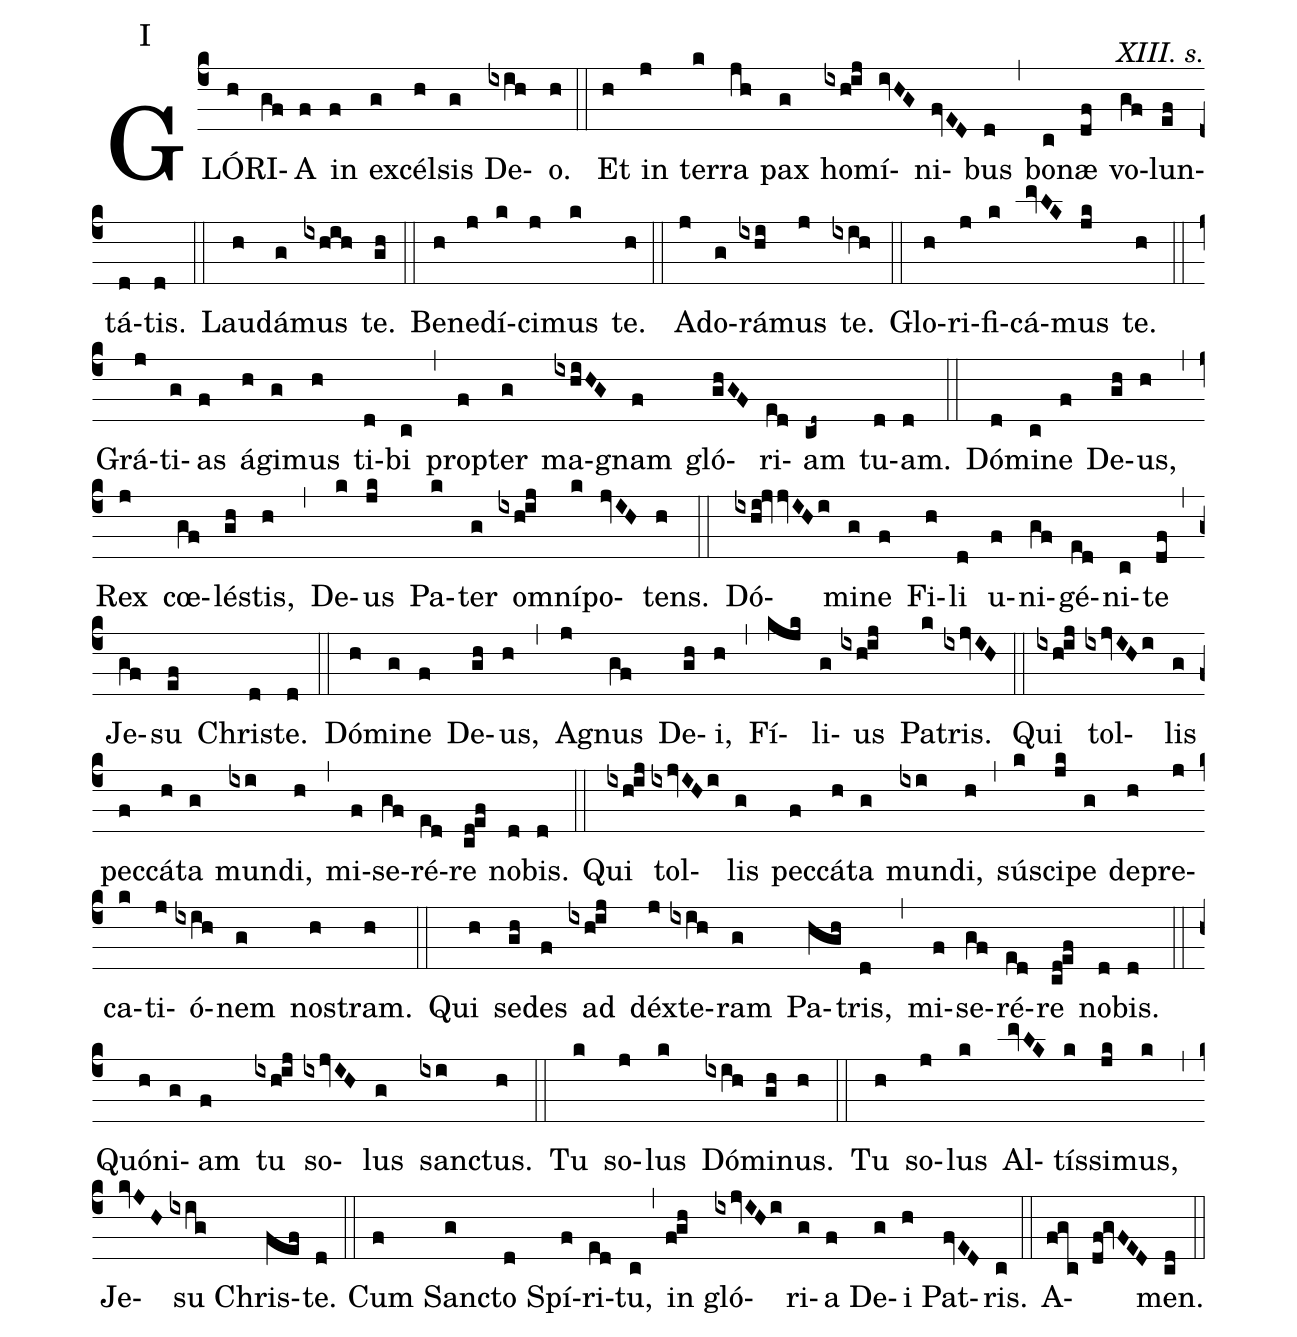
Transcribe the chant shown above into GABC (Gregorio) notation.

annotation:I;
commentary:XIII. s.;
office-part:Kyriale;
%%
(c4) GLÓ(h)RI(gf)A(f) in(f) ex(g)cél(h)sis(g) De(ixih//)o.(h) (::) Et(h) in(j) ter(k)ra(jh) pax(g) ho(ixh!ij)mí(ivHG)ni(fvED)bus(d) (,) bo(c)næ(df) vo(gf)lun(ef)tá(d)tis.(d) (::) Lau(h)dá(g)mus(ixhih) te.(gh) (::) Be(h)ne(j)dí(k)ci(j)mus(k) te.(h) (::) A(j)do(g)rá(ixhi)mus(j) te.(ixih) (::) Glo(h)ri(j)fi(k)cá(mvLK)mus(jk) te.(h) (::) Grá(j)ti(g)as(f) á(h)gi(g)mus(h) ti(d)bi(c) (,) prop(f)ter(g) ma(ixhiHG)gnam(f) gló(ghGF)ri(ed)am(cd~) tu(d)am.(d) (::) Dó(d)mi(c)ne(f) De(gh)us,(h) (,) Rex(j) cœ(gf)lés(gh)tis,(h) (,) De(k)us(jk) Pa(k)ter(g) om(ixh!ij)ní(k)po(jvIH)tens.(h) (::) Dó(ixhi!jvvIHi)mi(g)ne(f) Fi(h)li(d) u(f)ni(gf)gé(ed)ni(c)te(df) (,) Je(gf)su(ef) Chris(d)te.(d) (::) Dó(h)mi(g)ne(f) De(gh)us,(h) (,) A(j)gnus(gf) De(gh)i,(h) (,) Fí(kjk)li(g)us(ixh!ij) Pa(k)tris.(ixjvIH) (::) Qui(ixh!ij) tol(ixjvIHi)lis(g) pec(f)cá(h)ta(g) mun(ixi)di,(h) (,) mi(f)se(gf)ré(ed)re(cd!ef) no(d)bis.(d) (::) Qui(ixh!ij) tol(ixjvIHi)lis(g) pec(f)cá(h)ta(g) mun(ixi)di,(h) (,) sú(k)sci(jk)pe(g) de(h)pre(j)ca(k)ti(j)ó(ixih)nem(g) nos(h)tram.(h) (::) Qui(h) se(gh)des(f) ad(ixh!ij) déx(j)te(ixih)ram(g) Pa(hgh)tris,(d) (,) mi(f)se(gf)ré(ed)re(cd!ef) no(d)bis.(d) (::) Quó(h)ni(g)am(f) tu(ixh!ij) so(ixjvIH)lus(g) san(ixi)ctus.(h) (::) Tu(k) so(j)lus(k) Dó(ixih)mi(gh)nus.(h) (::) Tu(h) so(j)lus(k) Al(mvLK)tís(k)si(jk)mus,(k) (,) Je(kvJH)su(ixig) Chris(fef)te.(d) (::) Cum(f) San(g)cto(d) Spí(f)ri(ed)tu,(c) (,) in(f!gh) gló(ixjvIHi)ri(g)a(f) De(g)i(h) Pat(fvED)ris.(c) (::) A(fgc df!gvFED)men.(cd) (::)
